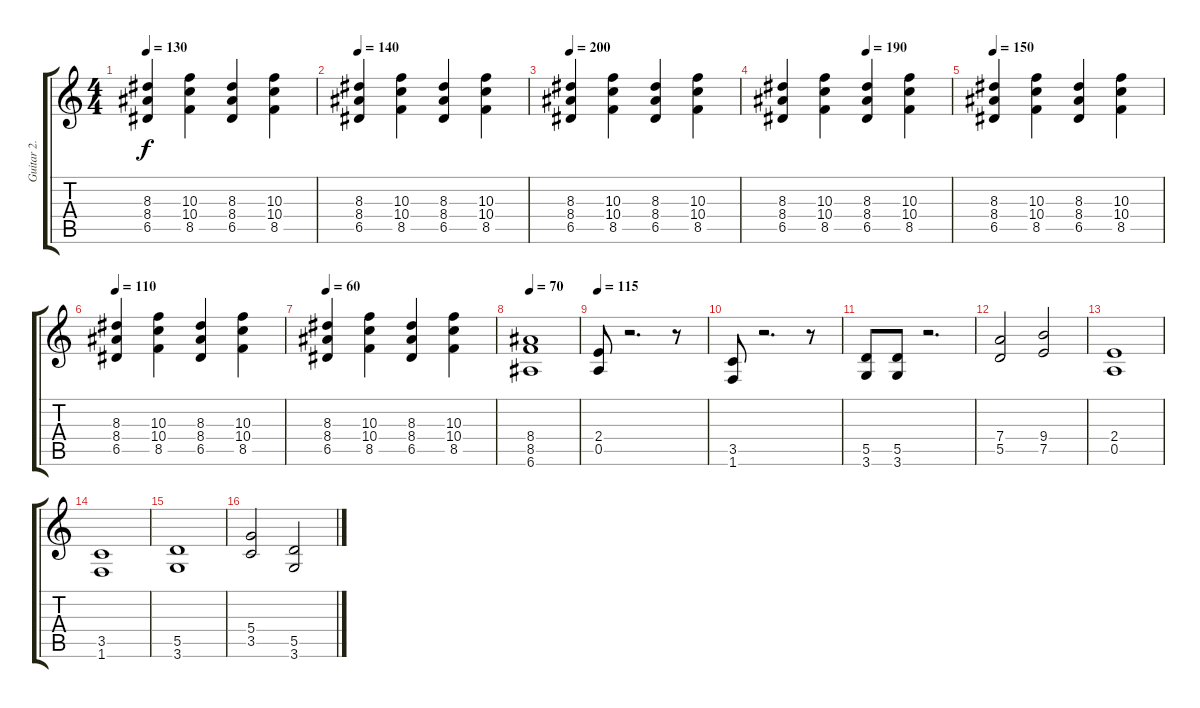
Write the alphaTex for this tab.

\track ("Guitar 2." "Guitar 2.") {instrument overdrivenguitar}
\staff {score tabs}
\tuning (E4 B3 G3 D3 A2 E2) {hide}
\ts (4 4)
\tempo 130
\clef g2
\ks c
(8.3 8.4 6.5).4{dy f} (10.3 10.4 8.5).4 (8.3 8.4 6.5).4 (10.3 10.4 8.5).4 |
\tempo 140
(8.3 8.4 6.5).4 (10.3 10.4 8.5).4 (8.3 8.4 6.5).4 (10.3 10.4 8.5).4 |
\tempo 200
(8.3 8.4 6.5).4 (10.3 10.4 8.5).4 (8.3 8.4 6.5).4 (10.3 10.4 8.5).4 |
\tempo (190 0.5)
(8.3 8.4 6.5).4 (10.3 10.4 8.5).4 (8.3 8.4 6.5).4 (10.3 10.4 8.5).4 |
\tempo 150
(8.3 8.4 6.5).4 (10.3 10.4 8.5).4 (8.3 8.4 6.5).4 (10.3 10.4 8.5).4 |
\tempo 110
(8.3 8.4 6.5).4 (10.3 10.4 8.5).4 (8.3 8.4 6.5).4 (10.3 10.4 8.5).4 |
\tempo 60
(8.3 8.4 6.5).4 (10.3 10.4 8.5).4 (8.3 8.4 6.5).4 (10.3 10.4 8.5).4 |
\tempo 70
(8.4 8.5 6.6).1 |
\tempo 115
(2.4 0.5).8 r.2{d} r.8 |
(3.5 1.6).8 r.2{d} r.8 |
(5.5 3.6).8 (5.5 3.6).8 r.2{d} |
(7.4 5.5).2 (9.4 7.5).2 |
(2.4 0.5).1 |
(3.5 1.6).1 |
(5.5 3.6).1 |
(5.4 3.5).2 (5.5 3.6).2
